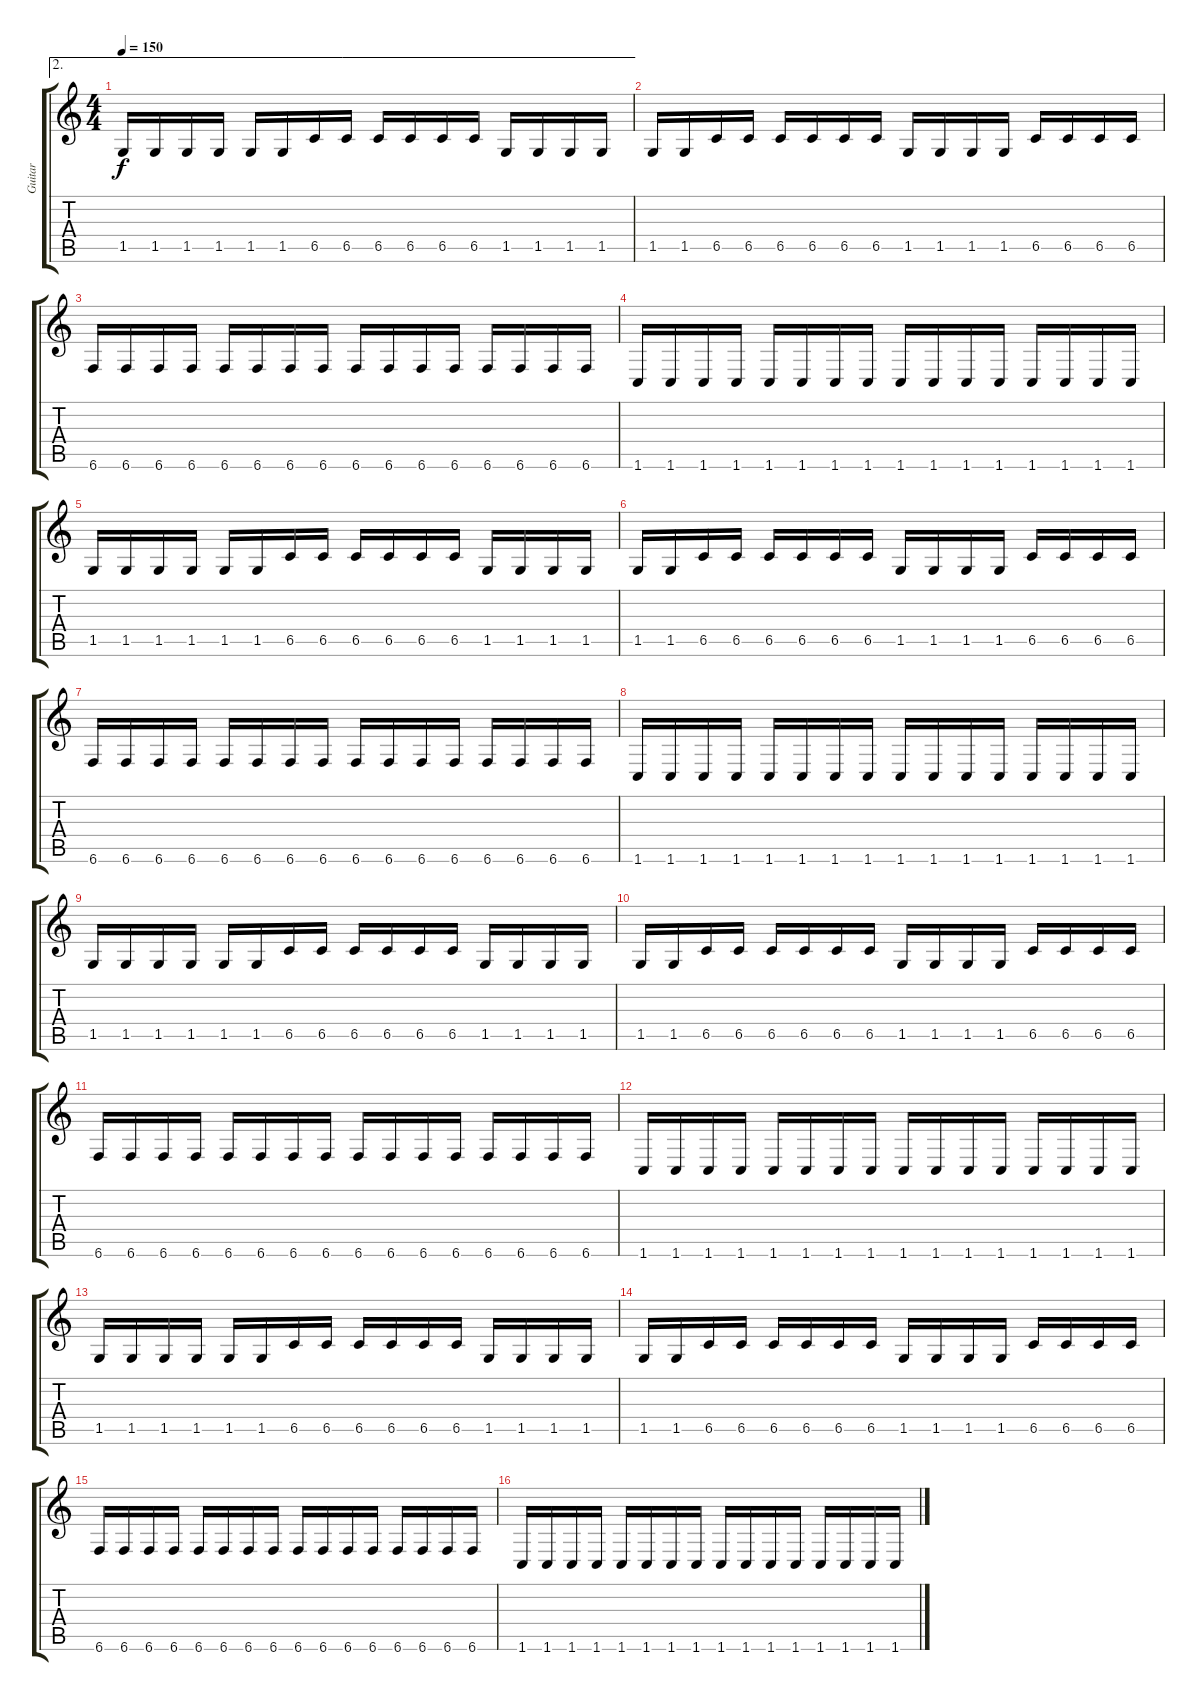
\track ("Guitar" "Guitar") {instrument distortionguitar}
\staff {score tabs}
\tuning (Db4 Ab3 E3 B2 Gb2 B1) {hide}
\ae 2
\ts (4 4)
\tempo 150
\clef g2
\ks c
1.5.16{dy f} 1.5.16 1.5.16 1.5.16 1.5.16 1.5.16 6.5.16 6.5.16 6.5.16 6.5.16 6.5.16 6.5.16 1.5.16 1.5.16 1.5.16 1.5.16 |
1.5.16 1.5.16 6.5.16 6.5.16 6.5.16 6.5.16 6.5.16 6.5.16 1.5.16 1.5.16 1.5.16 1.5.16 6.5.16 6.5.16 6.5.16 6.5.16 |
6.6.16 6.6.16 6.6.16 6.6.16 6.6.16 6.6.16 6.6.16 6.6.16 6.6.16 6.6.16 6.6.16 6.6.16 6.6.16 6.6.16 6.6.16 6.6.16 |
1.6.16 1.6.16 1.6.16 1.6.16 1.6.16 1.6.16 1.6.16 1.6.16 1.6.16 1.6.16 1.6.16 1.6.16 1.6.16 1.6.16 1.6.16 1.6.16 |
1.5.16 1.5.16 1.5.16 1.5.16 1.5.16 1.5.16 6.5.16 6.5.16 6.5.16 6.5.16 6.5.16 6.5.16 1.5.16 1.5.16 1.5.16 1.5.16 |
1.5.16 1.5.16 6.5.16 6.5.16 6.5.16 6.5.16 6.5.16 6.5.16 1.5.16 1.5.16 1.5.16 1.5.16 6.5.16 6.5.16 6.5.16 6.5.16 |
6.6.16 6.6.16 6.6.16 6.6.16 6.6.16 6.6.16 6.6.16 6.6.16 6.6.16 6.6.16 6.6.16 6.6.16 6.6.16 6.6.16 6.6.16 6.6.16 |
1.6.16 1.6.16 1.6.16 1.6.16 1.6.16 1.6.16 1.6.16 1.6.16 1.6.16 1.6.16 1.6.16 1.6.16 1.6.16 1.6.16 1.6.16 1.6.16 |
1.5.16 1.5.16 1.5.16 1.5.16 1.5.16 1.5.16 6.5.16 6.5.16 6.5.16 6.5.16 6.5.16 6.5.16 1.5.16 1.5.16 1.5.16 1.5.16 |
1.5.16 1.5.16 6.5.16 6.5.16 6.5.16 6.5.16 6.5.16 6.5.16 1.5.16 1.5.16 1.5.16 1.5.16 6.5.16 6.5.16 6.5.16 6.5.16 |
6.6.16 6.6.16 6.6.16 6.6.16 6.6.16 6.6.16 6.6.16 6.6.16 6.6.16 6.6.16 6.6.16 6.6.16 6.6.16 6.6.16 6.6.16 6.6.16 |
1.6.16 1.6.16 1.6.16 1.6.16 1.6.16 1.6.16 1.6.16 1.6.16 1.6.16 1.6.16 1.6.16 1.6.16 1.6.16 1.6.16 1.6.16 1.6.16 |
1.5.16 1.5.16 1.5.16 1.5.16 1.5.16 1.5.16 6.5.16 6.5.16 6.5.16 6.5.16 6.5.16 6.5.16 1.5.16 1.5.16 1.5.16 1.5.16 |
1.5.16 1.5.16 6.5.16 6.5.16 6.5.16 6.5.16 6.5.16 6.5.16 1.5.16 1.5.16 1.5.16 1.5.16 6.5.16 6.5.16 6.5.16 6.5.16 |
6.6.16 6.6.16 6.6.16 6.6.16 6.6.16 6.6.16 6.6.16 6.6.16 6.6.16 6.6.16 6.6.16 6.6.16 6.6.16 6.6.16 6.6.16 6.6.16 |
1.6.16 1.6.16 1.6.16 1.6.16 1.6.16 1.6.16 1.6.16 1.6.16 1.6.16 1.6.16 1.6.16 1.6.16 1.6.16 1.6.16 1.6.16 1.6.16
